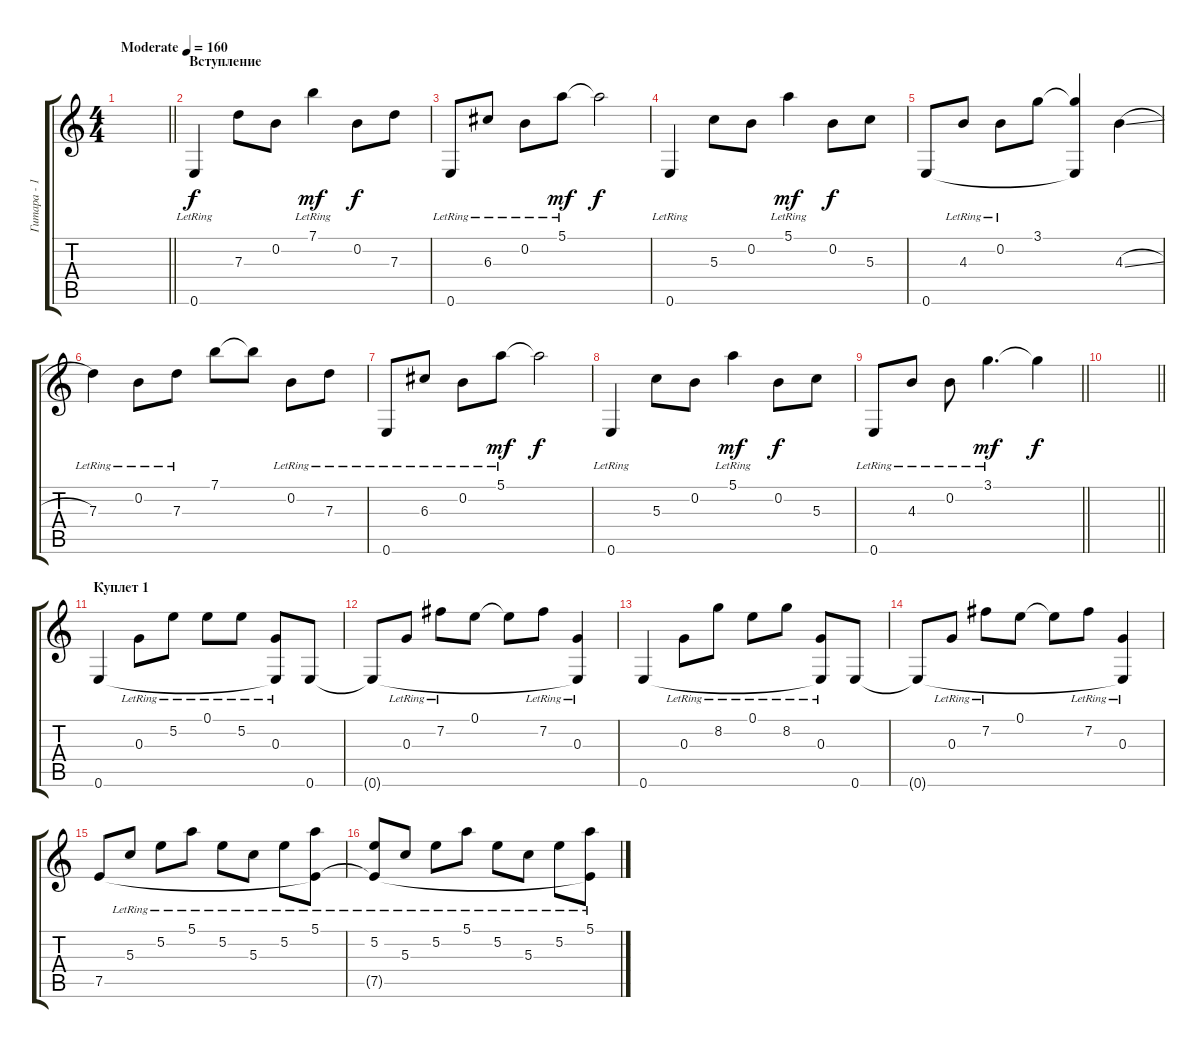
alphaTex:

\track ("Гитара - 1" "Гитара - 1") {instrument acousticguitarsteel}
\staff {score tabs}
\tuning (E4 B3 G3 D3 A2 E2) {hide}
\ts (4 4)
\tempo (160 "Moderate")
\clef g2
\barLineRight lightlight
\ks c
|
\section ("" "Вступление")
0.6{lr}.4 7.3.8 0.2.8 7.1{lr}.4{dy mf} 0.2.8{dy f} 7.3.8 |
0.6{lr}.8 6.3{lr}.8 0.2{lr}.8 5.1{lr}.8{dy mf} 5.1{t}.2{dy f} |
0.6{lr}.4 5.3.8 0.2.8 5.1{lr}.4{dy mf} 0.2.8{dy f} 5.3.8 |
0.6.8 4.3{lr}.8 0.2{lr}.8 3.1.8 (3.1{t} 0.6{t}).4 4.3{sl}.4 |
7.3{lr}.4 0.2{lr}.8 7.3{lr}.8 7.1.8 7.1{t}.8 0.2{lr}.8 7.3{lr}.8 |
0.6{lr}.8 6.3{lr}.8 0.2{lr}.8 5.1{lr}.8{dy mf} 5.1{t}.2{dy f} |
0.6{lr}.4 5.3.8 0.2.8 5.1{lr}.4{dy mf} 0.2.8{dy f} 5.3.8 |
\barLineRight lightlight
0.6{lr}.8 4.3{lr}.8 0.2{lr}.8 3.1{lr}.4{d dy mf} 3.1{t}.4{dy f} |
\section ("" " ")
\barLineRight lightlight
|
\section ("" "Куплет 1")
0.6.4 0.3{lr}.8 5.2{lr}.8 0.1{lr}.8 5.2{lr}.8 (0.3{lr} 0.6{t}).8 0.6.8 |
0.6{t}.8 0.3{lr}.8 7.2{lr}.8 0.1.8 0.1{t}.8 7.2{lr}.8 (0.3{lr} 0.6{t}).4 |
0.6.4 0.3{lr}.8 8.2{lr}.8 0.1{lr}.8 8.2{lr}.8 (0.3{lr} 0.6{t}).8 0.6.8 |
0.6{t}.8 0.3{lr}.8 7.2{lr}.8 0.1.8 0.1{t}.8 7.2{lr}.8 (0.3{lr} 0.6{t}).4 |
7.5.8 5.3{lr}.8 5.2{lr}.8 5.1{lr}.8 5.2{lr}.8 5.3{lr}.8 5.2{lr}.8 (5.1{lr} 7.5{t}).8 |
(5.2{lr} 7.5{t}).8 5.3{lr}.8 5.2{lr}.8 5.1{lr}.8 5.2{lr}.8 5.3{lr}.8 5.2{lr}.8 (5.1{lr} 7.5{t}).8
